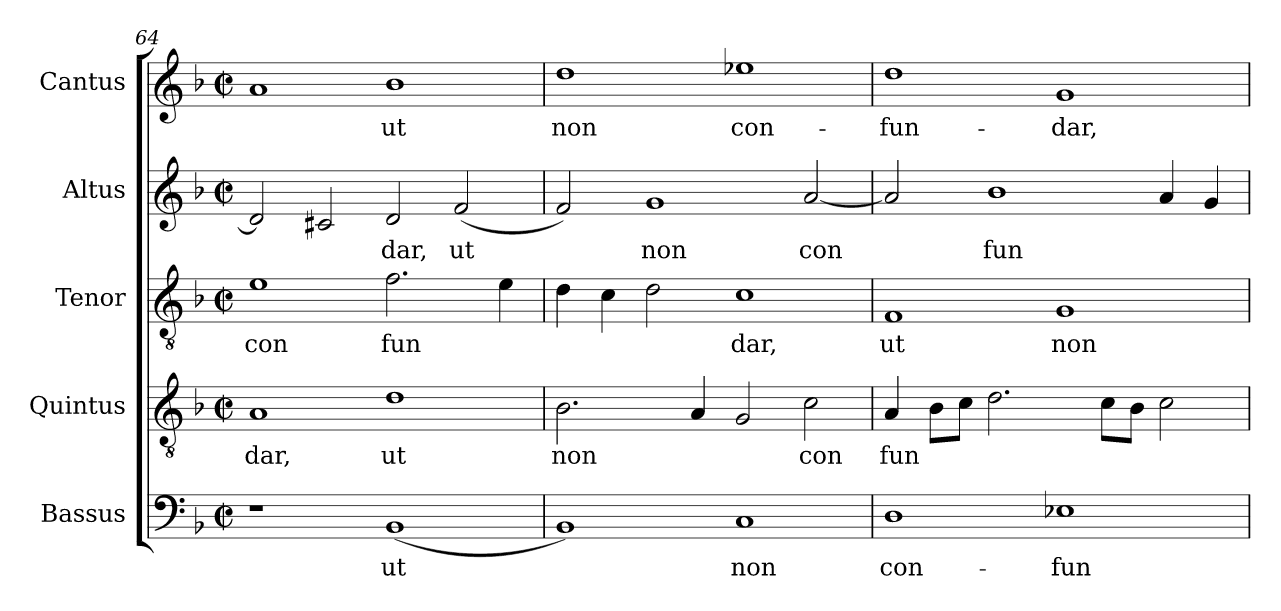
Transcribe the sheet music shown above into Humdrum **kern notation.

**kern	**text	**kern	**text	**kern	**text	**kern	**text	**kern	**text
*part5	*part5	*part4	*part4	*part3	*part3	*part2	*part2	*part1	*part1
*staff5	*staff5	*staff4	*staff4	*staff3	*staff3	*staff2	*staff2	*staff1	*staff1
*I"Bassus	*	*I"Quintus	*	*I"Tenor	*	*I"Altus	*	*I"Cantus	*
*clefF4	*	*clefGv2	*	*clefGv2	*	*clefG2	*	*clefG2	*
*k[b-]	*	*k[b-]	*	*k[b-]	*	*k[b-]	*	*k[b-]	*
*F:	*	*F:	*	*F:	*	*F:	*	*F:	*
*M2/2	*	*M2/2	*	*M2/2	*	*M2/2	*	*M2/2	*
*met(c|)	*	*met(c|)	*	*met(c|)	*	*met(c|)	*	*met(c|)	*
=64	=64	=64	=64	=64	=64	=64	=64	=64	=64
!	!	!	!LO:LY:b:cj	!	!LO:LY:b:cj	!	!	!	!
1r	.	1A	dar,	1e	con	2d/]	.	1a	.
.	.	.	.	.	.	2c#/	.	.	.
!	!LO:LY:b:cj	!	!LO:LY:b:cj	!	!LO:LY:b	!	!LO:LY:b:cj	!	!LO:LY:b:cj
(<1BB-	ut	1d	ut	2.f\	fun	2d/	dar,	1b-	ut
!	!	!	!	!	!	!	!LO:LY:b:cj	!	!
.	.	.	.	.	.	(<2f/	ut	.	.
.	.	.	.	4e\	.	.	.	.	.
=65	=65	=65	=65	=65	=65	=65	=65	=65	=65
!	!	!	!LO:LY:b	!	!	!	!	!	!LO:LY:b:cj
1BB-)	.	2.B-\	non	4d\	.	2f/)	.	1dd	non
.	.	.	.	4c\	.	.	.	.	.
!	!	!	!	!	!	!	!LO:LY:b:cj	!	!
.	.	.	.	2d\	.	1g	non	.	.
.	.	4A/	.	.	.	.	.	.	.
!	!LO:LY:b:cj	!	!	!	!LO:LY:b:cj	!	!	!	!LO:LY:b:cj
1C	non	2G/	.	1c	dar,	.	.	1ee-X	con-
!	!	!	!LO:LY:b:cj	!	!	!	!LO:LY:b	!	!
.	.	2c\	con	.	.	[<2a/	con	.	.
=66	=66	=66	=66	=66	=66	=66	=66	=66	=66
!	!LO:LY:b:cj	!	!LO:LY:b	!	!LO:LY:b:cj	!	!	!	!LO:LY:b:cj
1D	con-	4A/	fun	1F	ut	2a/]	.	1dd	-fun-
.	.	8B-\L	.	.	.	.	.	.	.
.	.	8c\J	.	.	.	.	.	.	.
!	!	!	!	!	!	!	!LO:LY:b:cj	!	!
.	.	2.d\	.	.	.	1b-	fun	.	.
!	!LO:LY:b:cj	!	!	!	!LO:LY:b:cj	!	!	!	!LO:LY:b:cj
1E-X	-fun-	.	.	1G	non	.	.	1g	-dar,
.	.	8c\L	.	.	.	.	.	.	.
.	.	8B-\J	.	.	.	.	.	.	.
.	.	2c\	.	.	.	4a/	.	.	.
.	.	.	.	.	.	4g/	.	.	.
=	=	=	=	=	=	=	=	=	=
*-	*-	*-	*-	*-	*-	*-	*-	*-	*-
